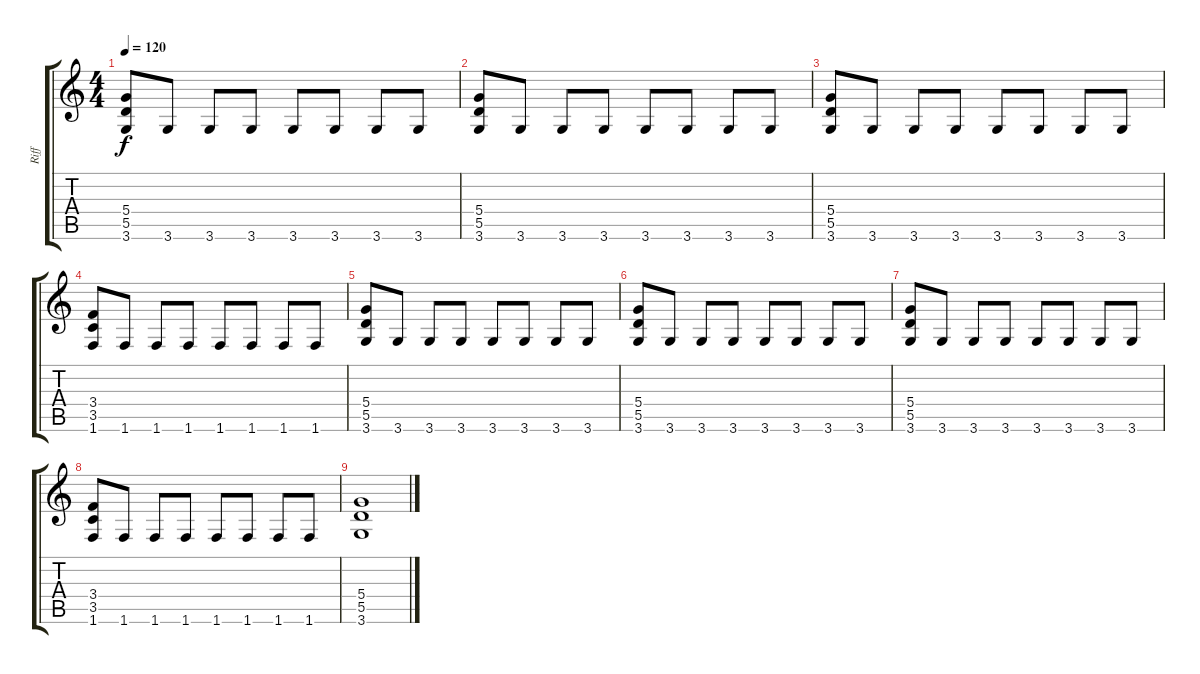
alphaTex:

\track ("Riff" "Riff") {instrument distortionguitar}
\staff {score tabs}
\tuning (E4 B3 G3 D3 A2 E2) {hide}
\ts (4 4)
\tempo 120
\clef g2
\ks c
(5.4 5.5 3.6).8{dy f} 3.6.8 3.6.8 3.6.8 3.6.8 3.6.8 3.6.8 3.6.8 |
(5.4 5.5 3.6).8 3.6.8 3.6.8 3.6.8 3.6.8 3.6.8 3.6.8 3.6.8 |
(5.4 5.5 3.6).8 3.6.8 3.6.8 3.6.8 3.6.8 3.6.8 3.6.8 3.6.8 |
(3.4 3.5 1.6).8 1.6.8 1.6.8 1.6.8 1.6.8 1.6.8 1.6.8 1.6.8 |
(5.4 5.5 3.6).8 3.6.8 3.6.8 3.6.8 3.6.8 3.6.8 3.6.8 3.6.8 |
(5.4 5.5 3.6).8 3.6.8 3.6.8 3.6.8 3.6.8 3.6.8 3.6.8 3.6.8 |
(5.4 5.5 3.6).8 3.6.8 3.6.8 3.6.8 3.6.8 3.6.8 3.6.8 3.6.8 |
(3.4 3.5 1.6).8 1.6.8 1.6.8 1.6.8 1.6.8 1.6.8 1.6.8 1.6.8 |
(5.4 5.5 3.6).1
